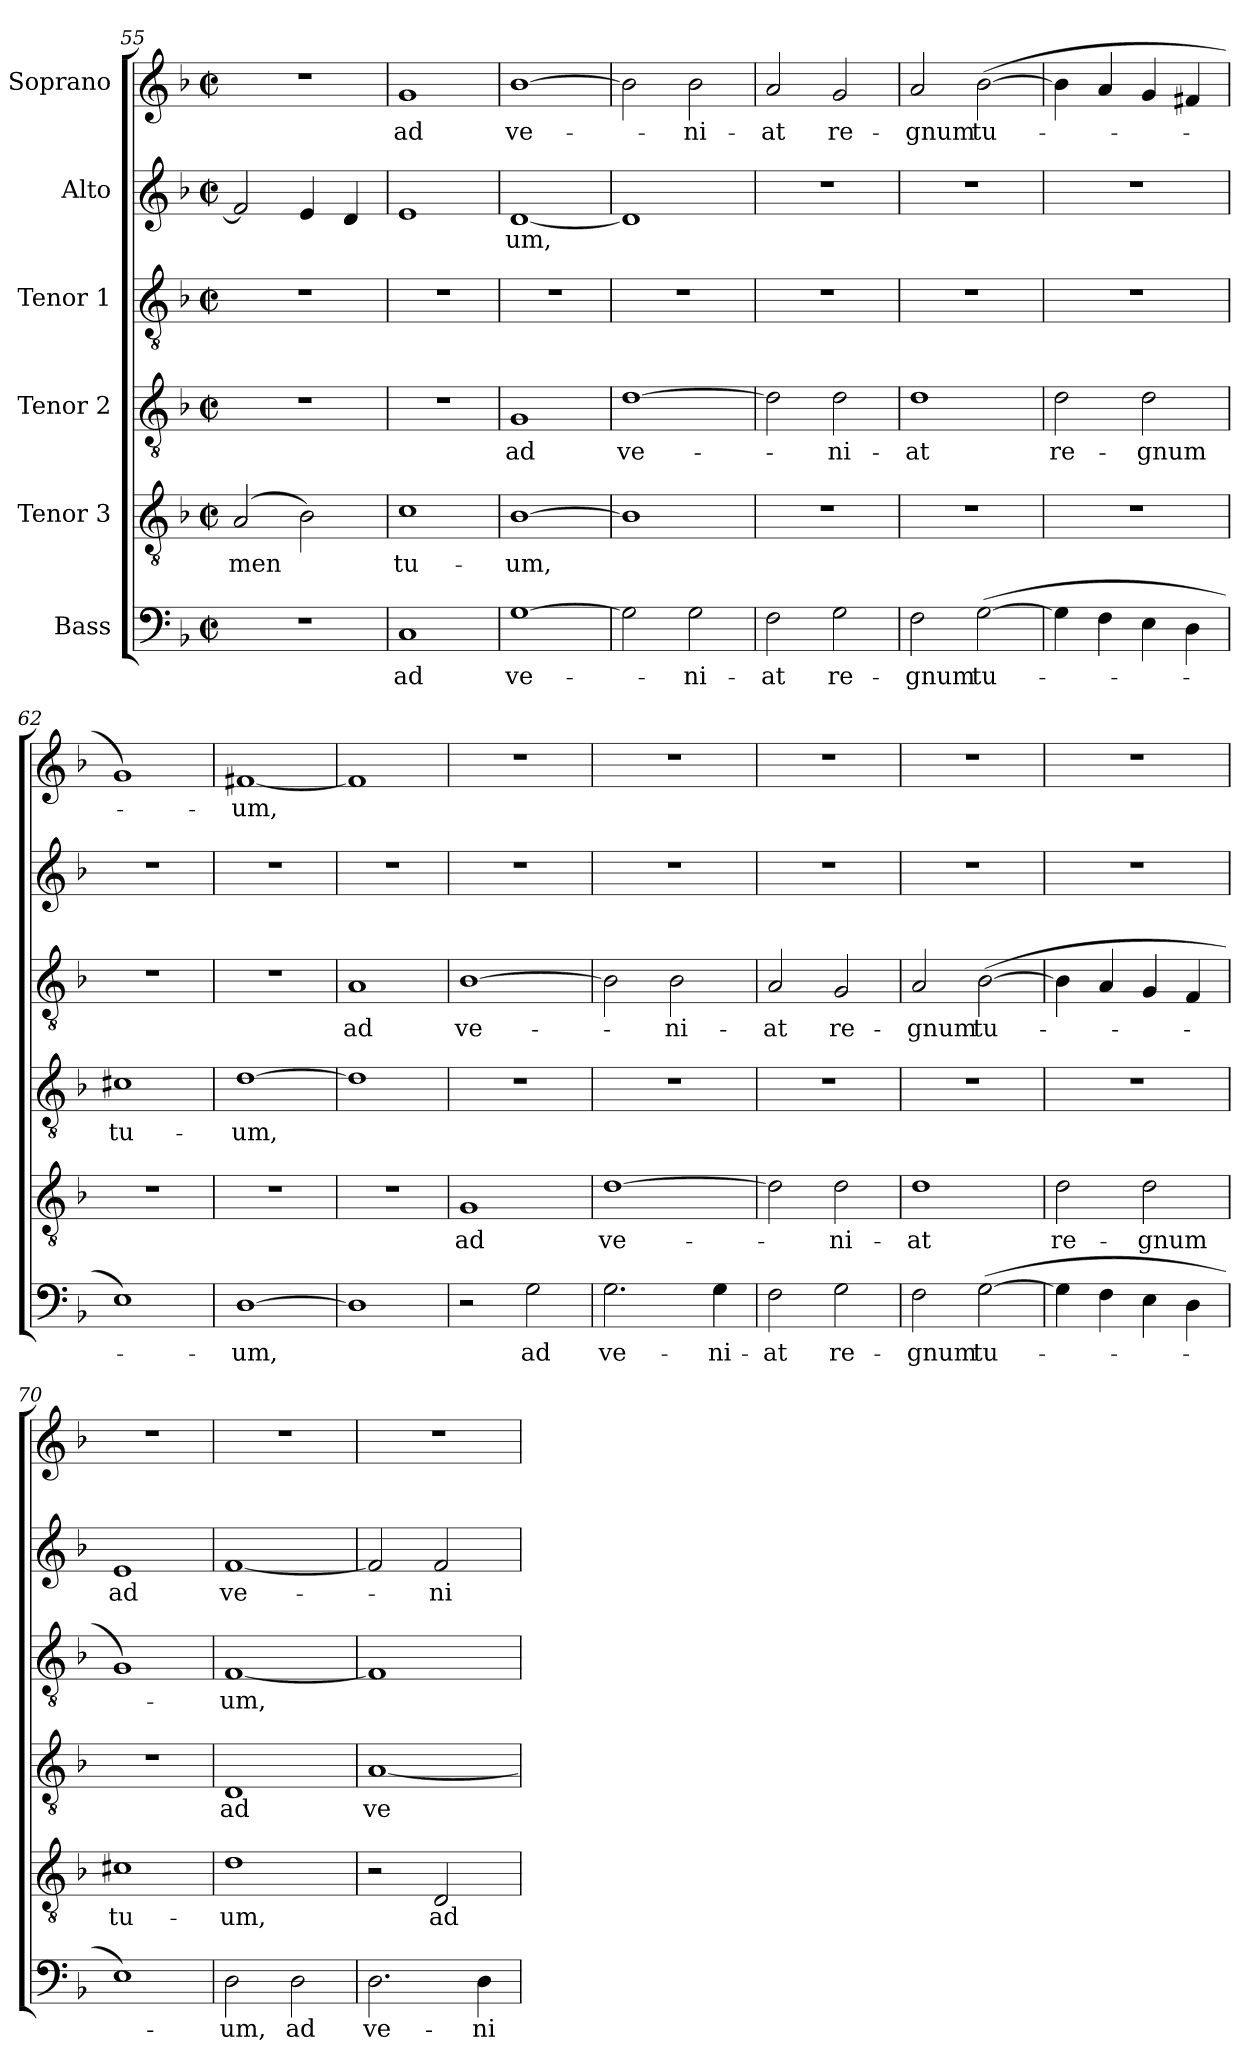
**kern	**text	**kern	**text	**kern	**text	**kern	**text	**kern	**text	**kern	**text
*part6	*part6	*part5	*part5	*part4	*part4	*part3	*part3	*part2	*part2	*part1	*part1
*staff6	*staff6	*staff5	*staff5	*staff4	*staff4	*staff3	*staff3	*staff2	*staff2	*staff1	*staff1
*I"Bass	*	*I"Tenor 3	*	*I"Tenor 2	*	*I"Tenor 1	*	*I"Alto	*	*I"Soprano	*
!!LO:LB:g=z
*clefF4	*	*clefGv2	*	*clefGv2	*	*clefGv2	*	*clefG2	*	*clefG2	*
*k[b-]	*	*k[b-]	*	*k[b-]	*	*k[b-]	*	*k[b-]	*	*k[b-]	*
*F:	*	*F:	*	*F:	*	*F:	*	*F:	*	*F:	*
*M2/2	*	*M2/2	*	*M2/2	*	*M2/2	*	*M2/2	*	*M2/2	*
*met(c|)	*	*met(c|)	*	*met(c|)	*	*met(c|)	*	*met(c|)	*	*met(c|)	*
=55	=55	=55	=55	=55	=55	=55	=55	=55	=55	=55	=55
1r	.	(2A/	-men	1r	.	1r	.	2f/]	.	1r	.
.	.	2B-\)	.	.	.	.	.	4e/	.	.	.
.	.	.	.	.	.	.	.	4d/	.	.	.
=56	=56	=56	=56	=56	=56	=56	=56	=56	=56	=56	=56
1C	ad	1c	tu-	1r	.	1r	.	1e	.	1g	ad
=57	=57	=57	=57	=57	=57	=57	=57	=57	=57	=57	=57
[1G	ve-	[1B-	-um,	1G	ad	1r	.	[1d	-um,	[1b-	ve-
=58	=58	=58	=58	=58	=58	=58	=58	=58	=58	=58	=58
2G\]	.	1B-]	.	[1d	ve-	1r	.	1d]	.	2b-\]	.
2G\	-ni-	.	.	.	.	.	.	.	.	2b-\	-ni-
=59	=59	=59	=59	=59	=59	=59	=59	=59	=59	=59	=59
2F\	-at	1r	.	2d\]	.	1r	.	1r	.	2a/	-at
2G\	re-	.	.	2d\	-ni-	.	.	.	.	2g/	re-
=60	=60	=60	=60	=60	=60	=60	=60	=60	=60	=60	=60
2F\	-gnum	1r	.	1d	-at	1r	.	1r	.	2a/	-gnum
([2G\	tu-	.	.	.	.	.	.	.	.	([2b-\	tu-
=61	=61	=61	=61	=61	=61	=61	=61	=61	=61	=61	=61
4G\]	.	1r	.	2d\	re-	1r	.	1r	.	4b-\]	.
4F\	.	.	.	.	.	.	.	.	.	4a/	.
4E\	.	.	.	2d\	-gnum	.	.	.	.	4g/	.
4D\	.	.	.	.	.	.	.	.	.	4f#X/	.
=62	=62	=62	=62	=62	=62	=62	=62	=62	=62	=62	=62
1E)	.	1r	.	1c#X	tu-	1r	.	1r	.	1g)	.
=63	=63	=63	=63	=63	=63	=63	=63	=63	=63	=63	=63
[1D	-um,	1r	.	[1d	-um,	1r	.	1r	.	[1f#X	-um,
!!LO:PB:g=z
=64	=64	=64	=64	=64	=64	=64	=64	=64	=64	=64	=64
1D]	.	1r	.	1d]	.	1A	ad	1r	.	1f#]	.
=65	=65	=65	=65	=65	=65	=65	=65	=65	=65	=65	=65
2r	.	1G	ad	1r	.	[1B-	ve-	1r	.	1r	.
2G\	ad	.	.	.	.	.	.	.	.	.	.
=66	=66	=66	=66	=66	=66	=66	=66	=66	=66	=66	=66
2.G\	ve-	[1d	ve-	1r	.	2B-\]	.	1r	.	1r	.
.	.	.	.	.	.	2B-\	-ni-	.	.	.	.
4G\	-ni-	.	.	.	.	.	.	.	.	.	.
=67	=67	=67	=67	=67	=67	=67	=67	=67	=67	=67	=67
2F\	-at	2d\]	.	1r	.	2A/	-at	1r	.	1r	.
2G\	re-	2d\	-ni-	.	.	2G/	re-	.	.	.	.
=68	=68	=68	=68	=68	=68	=68	=68	=68	=68	=68	=68
2F\	-gnum	1d	-at	1r	.	2A/	-gnum	1r	.	1r	.
([2G\	tu-	.	.	.	.	([2B-\	tu-	.	.	.	.
=69	=69	=69	=69	=69	=69	=69	=69	=69	=69	=69	=69
4G\]	.	2d\	re-	1r	.	4B-\]	.	1r	.	1r	.
4F\	.	.	.	.	.	4A/	.	.	.	.	.
4E\	.	2d\	-gnum	.	.	4G/	.	.	.	.	.
4D\	.	.	.	.	.	4F/	.	.	.	.	.
=70	=70	=70	=70	=70	=70	=70	=70	=70	=70	=70	=70
1E)	.	1c#X	tu-	1r	.	1G)	.	1e	ad	1r	.
=71	=71	=71	=71	=71	=71	=71	=71	=71	=71	=71	=71
2D\	-um,	1d	-um,	1D	ad	[1F	-um,	[1f	ve-	1r	.
2D\	ad	.	.	.	.	.	.	.	.	.	.
=72	=72	=72	=72	=72	=72	=72	=72	=72	=72	=72	=72
2.D\	ve-	2r	.	[1A	ve-	1F]	.	2f/]	.	1r	.
.	.	2D/	ad	.	.	.	.	2f/	-ni-	.	.
4D\	-ni-	.	.	.	.	.	.	.	.	.	.
=	=	=	=	=	=	=	=	=	=	=	=
*-	*-	*-	*-	*-	*-	*-	*-	*-	*-	*-	*-
